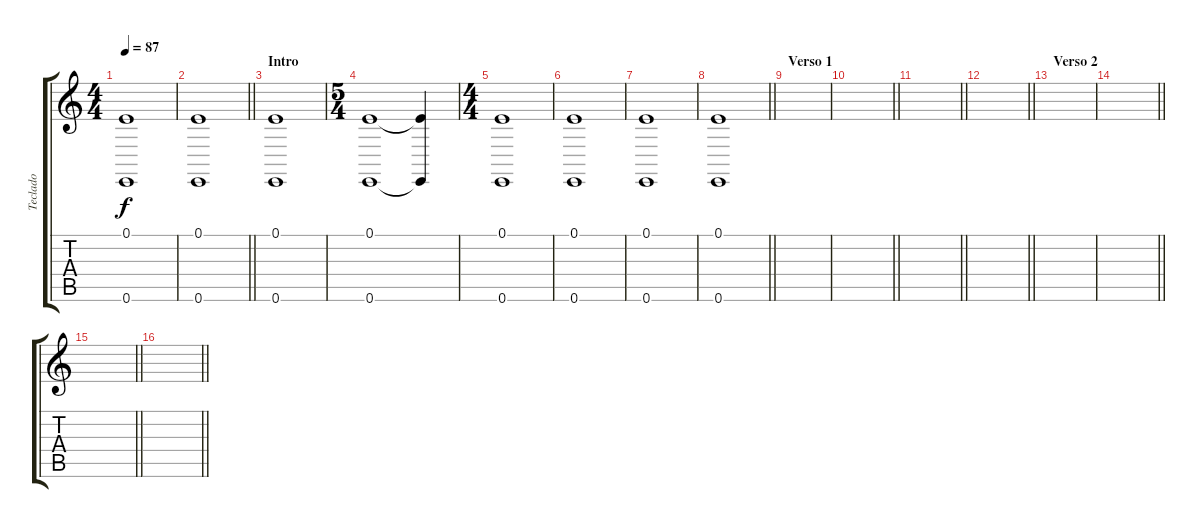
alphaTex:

\track ("Teclado " "Teclado ") {instrument musicbox bank 255}
\staff {score tabs}
\tuning (E4 B3 G3 D3 A2 E2) {hide}
\ts (4 4)
\tempo 87
\clef g2
\ks c
(0.1 0.6).1{dy f instrument musicbox} |
\barLineRight lightlight
(0.1 0.6).1 |
\section ("" "Intro")
(0.1 0.6).1 |
\ts (5 4)
(0.1 0.6).1 (0.1{t} 0.6{t}).4 |
\ts (4 4)
(0.1 0.6).1 |
(0.1 0.6).1 |
(0.1 0.6).1 |
\barLineRight lightlight
(0.1 0.6).1 |
\section ("" "Verso 1")
|
\barLineRight lightlight
|
\barLineRight lightlight
|
\barLineRight lightlight
|
\section ("" "Verso 2")
|
\barLineRight lightlight
|
\barLineRight lightlight
|
\barLineRight lightlight
